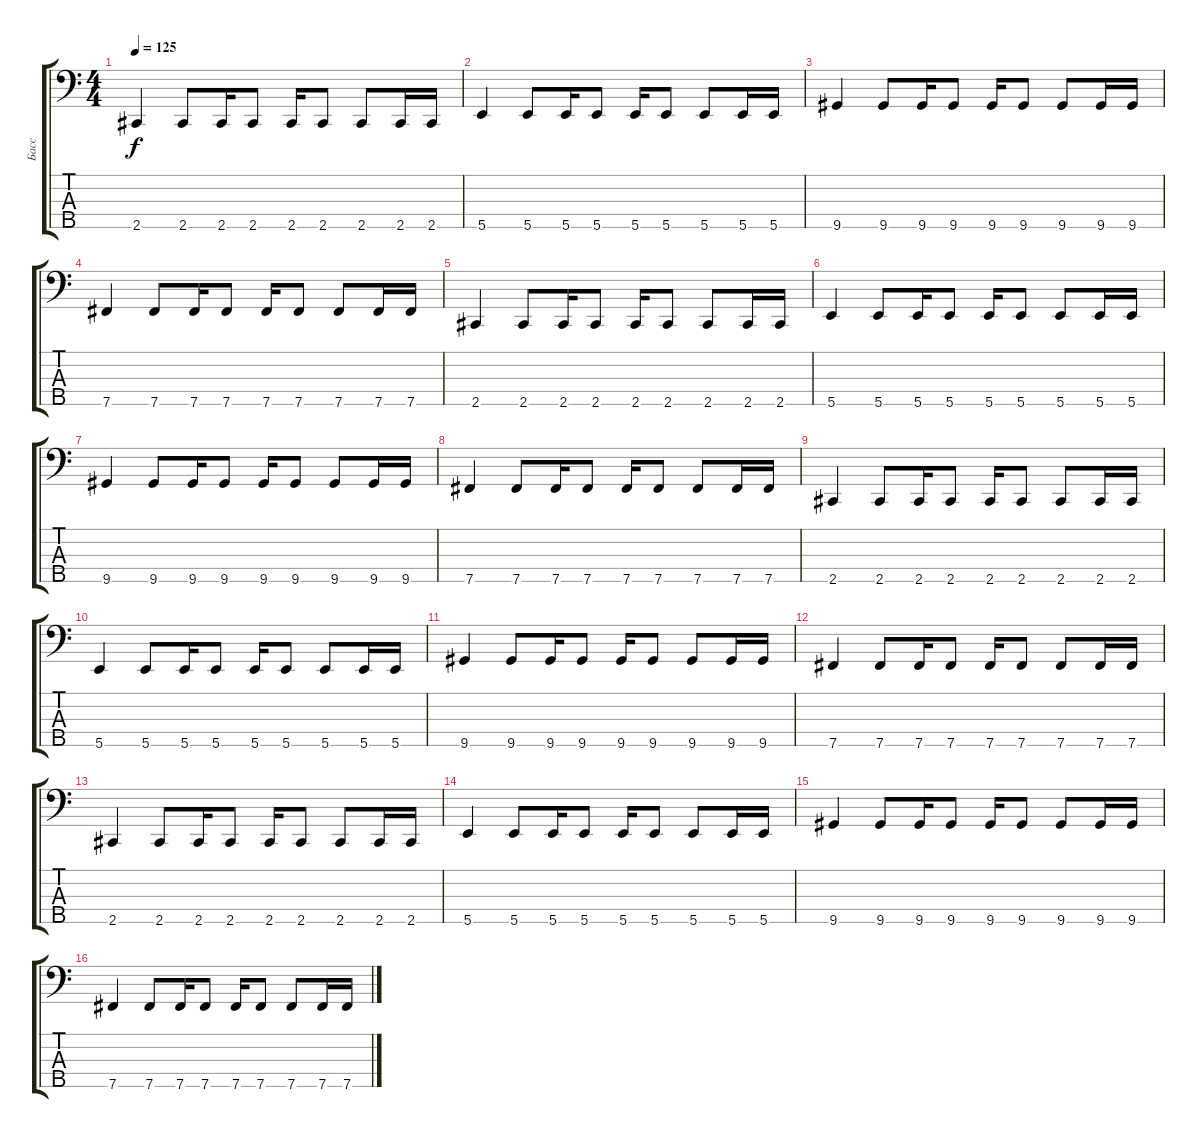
\track ("Басс" "Басс") {instrument electricbassfinger}
\staff {score tabs}
\tuning (G2 D2 A1 E1 B0) {hide}
\ts (4 4)
\tempo 125
\clef f4
\ks c
2.5.4{dy f} 2.5.8 2.5.16 2.5.8 2.5.16 2.5.8 2.5.8 2.5.16 2.5.16 |
5.5.4 5.5.8 5.5.16 5.5.8 5.5.16 5.5.8 5.5.8 5.5.16 5.5.16 |
9.5.4 9.5.8 9.5.16 9.5.8 9.5.16 9.5.8 9.5.8 9.5.16 9.5.16 |
7.5.4 7.5.8 7.5.16 7.5.8 7.5.16 7.5.8 7.5.8 7.5.16 7.5.16 |
2.5.4 2.5.8 2.5.16 2.5.8 2.5.16 2.5.8 2.5.8 2.5.16 2.5.16 |
5.5.4 5.5.8 5.5.16 5.5.8 5.5.16 5.5.8 5.5.8 5.5.16 5.5.16 |
9.5.4 9.5.8 9.5.16 9.5.8 9.5.16 9.5.8 9.5.8 9.5.16 9.5.16 |
7.5.4 7.5.8 7.5.16 7.5.8 7.5.16 7.5.8 7.5.8 7.5.16 7.5.16 |
2.5.4 2.5.8 2.5.16 2.5.8 2.5.16 2.5.8 2.5.8 2.5.16 2.5.16 |
5.5.4 5.5.8 5.5.16 5.5.8 5.5.16 5.5.8 5.5.8 5.5.16 5.5.16 |
9.5.4 9.5.8 9.5.16 9.5.8 9.5.16 9.5.8 9.5.8 9.5.16 9.5.16 |
7.5.4 7.5.8 7.5.16 7.5.8 7.5.16 7.5.8 7.5.8 7.5.16 7.5.16 |
2.5.4 2.5.8 2.5.16 2.5.8 2.5.16 2.5.8 2.5.8 2.5.16 2.5.16 |
5.5.4 5.5.8 5.5.16 5.5.8 5.5.16 5.5.8 5.5.8 5.5.16 5.5.16 |
9.5.4 9.5.8 9.5.16 9.5.8 9.5.16 9.5.8 9.5.8 9.5.16 9.5.16 |
7.5.4 7.5.8 7.5.16 7.5.8 7.5.16 7.5.8 7.5.8 7.5.16 7.5.16
